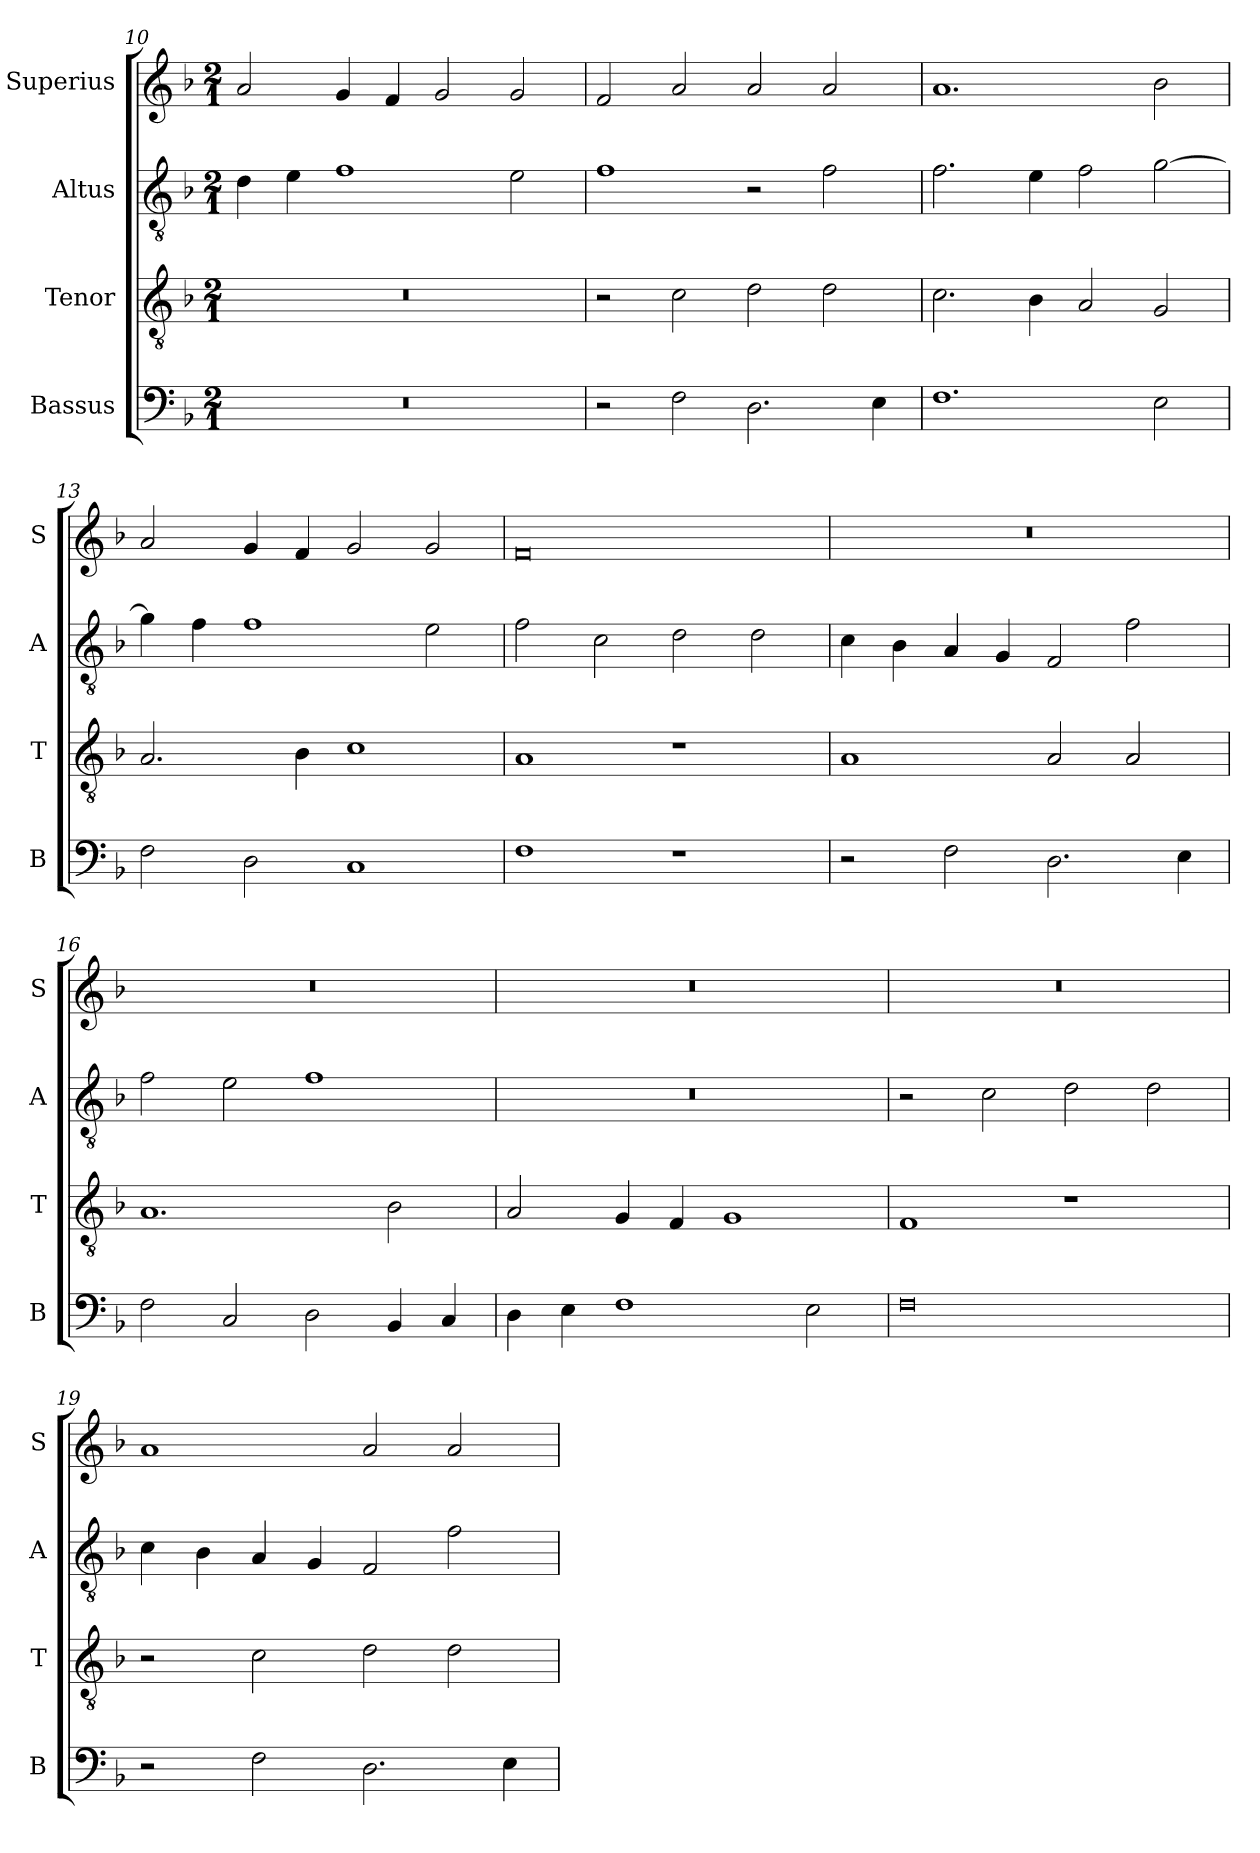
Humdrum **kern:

**kern	**kern	**kern	**kern
*part4	*part3	*part2	*part1
*staff4	*staff3	*staff2	*staff1
*I"Bassus	*I"Tenor	*I"Altus	*I"Superius
*I'B	*I'T	*I'A	*I'S
*clefF4	*clefGv2	*clefGv2	*clefG2
*k[b-]	*k[b-]	*k[b-]	*k[b-]
*F:	*F:	*F:	*F:
*M2/1	*M2/1	*M2/1	*M2/1
=10	=10	=10	=10
0r	0r	4d	2a
.	.	4e	.
.	.	1f	4g
.	.	.	4f
.	.	.	2g
.	.	2e	2g
=11	=11	=11	=11
2r	2r	1f	2f
2F	2c	.	2a
2.D	2d	2r	2a
.	2d	2f	2a
4E	.	.	.
=12	=12	=12	=12
1.F	2.c	2.f	1.a
.	4B-	4e	.
.	2A	2f	.
2E	2G	[2g	2b-
=13	=13	=13	=13
2F	2.A	4g]	2a
.	.	4f	.
2D	.	1f	4g
.	4B-	.	4f
1C	1c	.	2g
.	.	2e	2g
=14	=14	=14	=14
1F	1A	2f	0f
.	.	2c	.
1r	1r	2d	.
.	.	2d	.
=15	=15	=15	=15
2r	1A	4c	0r
.	.	4B-	.
2F	.	4A	.
.	.	4G	.
2.D	2A	2F	.
.	2A	2f	.
4E	.	.	.
=16	=16	=16	=16
2F	1.A	2f	0r
2C	.	2e	.
2D	.	1f	.
4BB-	2B-	.	.
4C	.	.	.
=17	=17	=17	=17
4D	2A	0r	0r
4E	.	.	.
1F	4G	.	.
.	4F	.	.
.	1G	.	.
2E	.	.	.
=18	=18	=18	=18
0F	1F	2r	0r
.	.	2c	.
.	1r	2d	.
.	.	2d	.
=19	=19	=19	=19
2r	2r	4c	1a
.	.	4B-	.
2F	2c	4A	.
.	.	4G	.
2.D	2d	2F	2a
.	2d	2f	2a
4E	.	.	.
=	=	=	=
*-	*-	*-	*-
